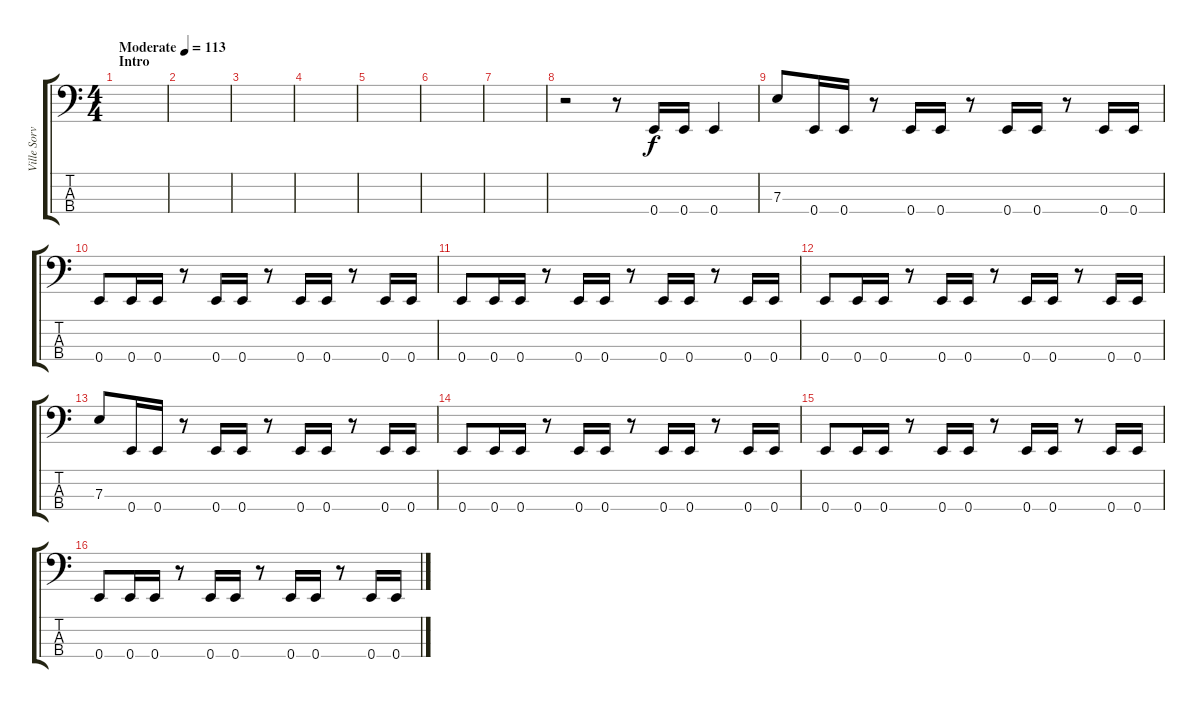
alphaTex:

\track ("Ville Sorvalli" "Ville Sorv") {instrument electricbassfinger}
\staff {score tabs}
\tuning (G2 D2 A1 E1) {hide}
\ts (4 4)
\section ("" "Intro")
\tempo (113 "Moderate")
\clef f4
\ks c
|
|
|
|
|
|
|
r.2 r.8 0.4.16 0.4.16 0.4.4 |
7.3.8 0.4.16 0.4.16 r.8 0.4.16 0.4.16 r.8 0.4.16 0.4.16 r.8 0.4.16 0.4.16 |
0.4.8 0.4.16 0.4.16 r.8 0.4.16 0.4.16 r.8 0.4.16 0.4.16 r.8 0.4.16 0.4.16 |
0.4.8 0.4.16 0.4.16 r.8 0.4.16 0.4.16 r.8 0.4.16 0.4.16 r.8 0.4.16 0.4.16 |
0.4.8 0.4.16 0.4.16 r.8 0.4.16 0.4.16 r.8 0.4.16 0.4.16 r.8 0.4.16 0.4.16 |
7.3.8 0.4.16 0.4.16 r.8 0.4.16 0.4.16 r.8 0.4.16 0.4.16 r.8 0.4.16 0.4.16 |
0.4.8 0.4.16 0.4.16 r.8 0.4.16 0.4.16 r.8 0.4.16 0.4.16 r.8 0.4.16 0.4.16 |
0.4.8 0.4.16 0.4.16 r.8 0.4.16 0.4.16 r.8 0.4.16 0.4.16 r.8 0.4.16 0.4.16 |
0.4.8 0.4.16 0.4.16 r.8 0.4.16 0.4.16 r.8 0.4.16 0.4.16 r.8 0.4.16 0.4.16
